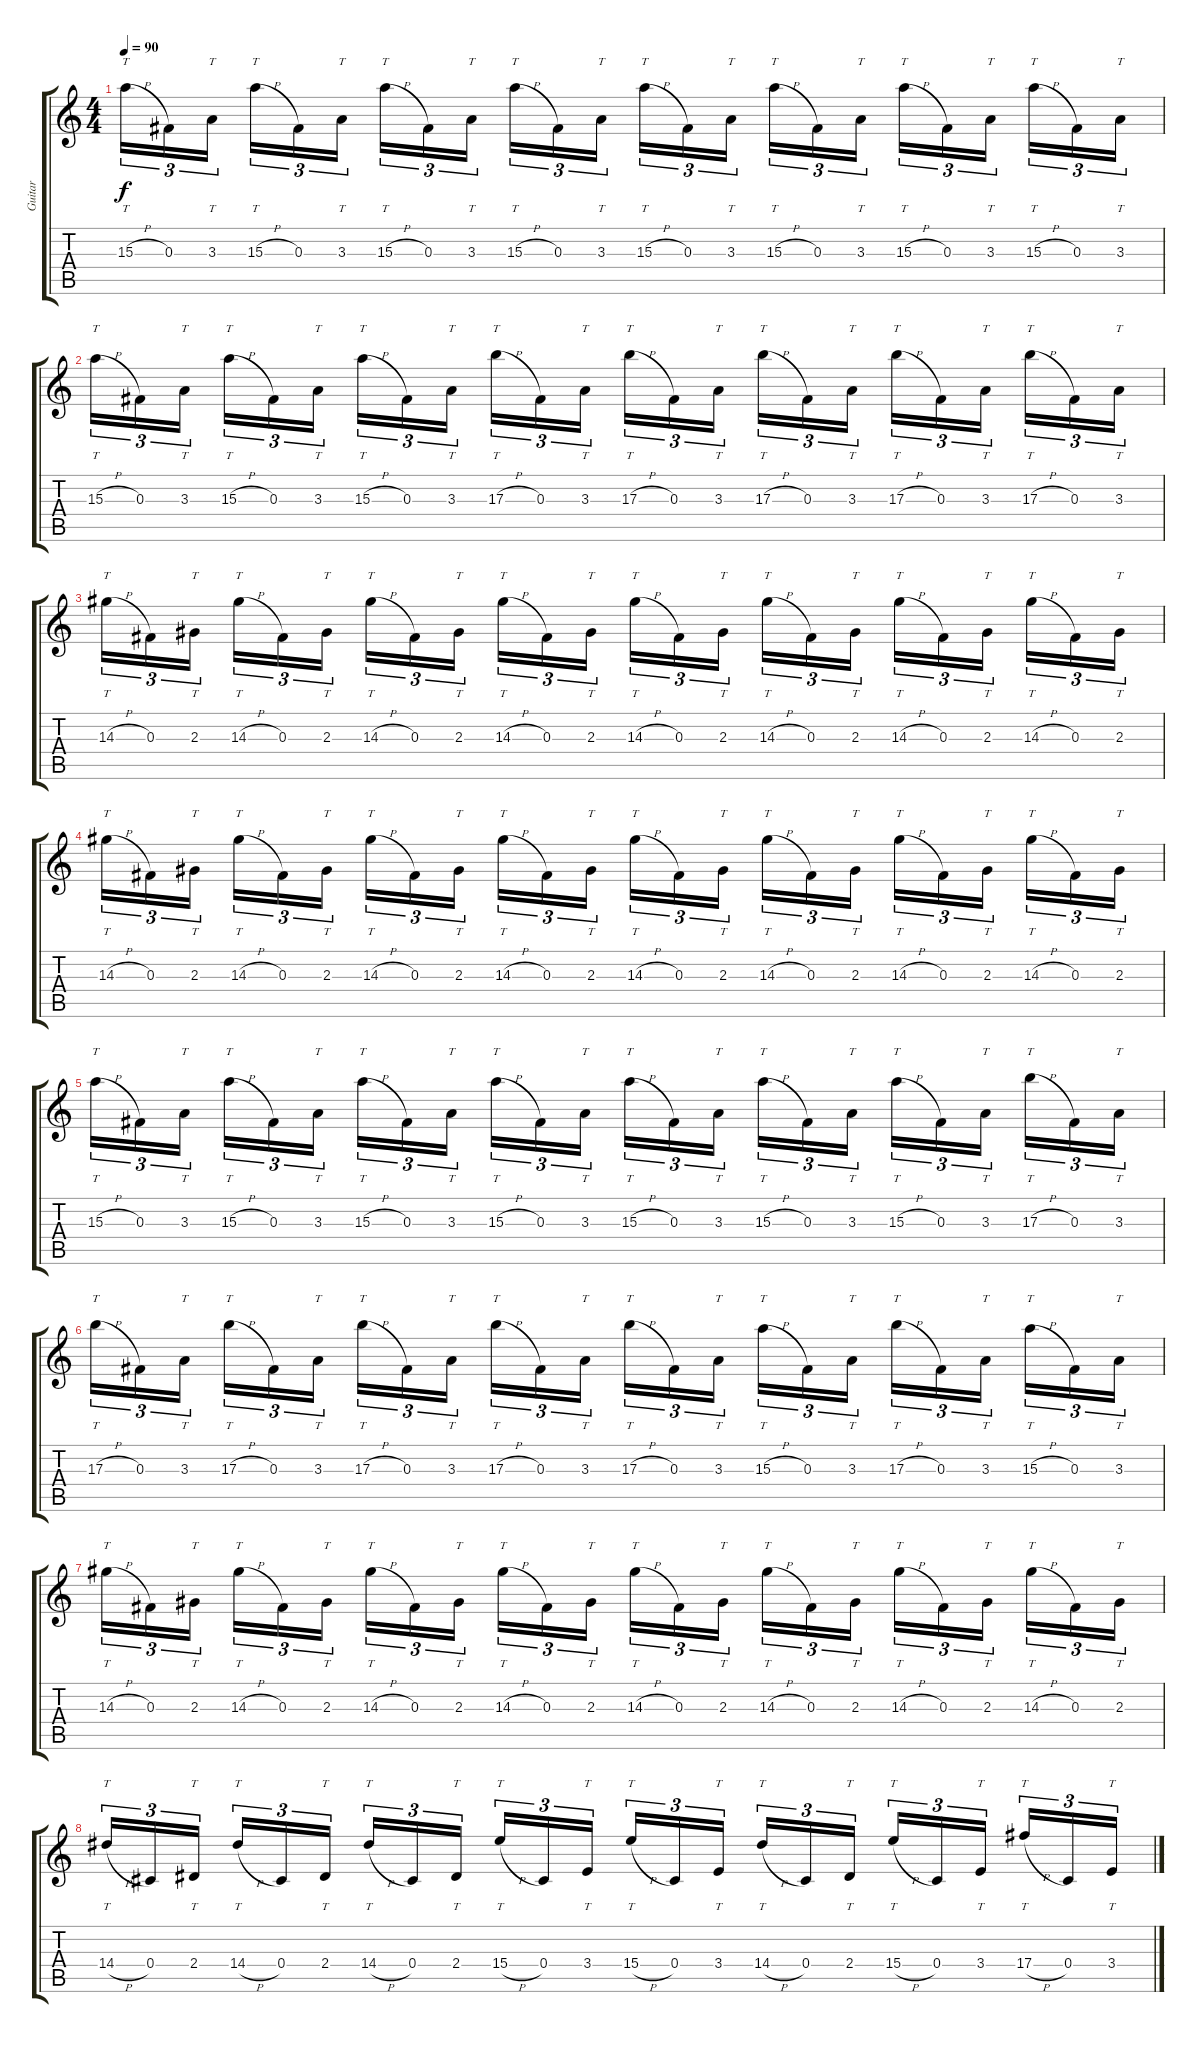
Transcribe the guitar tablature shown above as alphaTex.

\track ("Guitar" "Guitar") {instrument electricguitarclean}
\staff {score tabs}
\tuning (Eb4 Bb3 Gb3 Db3 Ab2 Eb2) {hide}
\ts (4 4)
\tempo 90
\clef g2
\ks c
15.3{h}.16{tt tu (3 2) dy f} 0.3.16{tu (3 2)} 3.3.16{tt tu (3 2) beam splitsecondary} 15.3{h}.16{tt tu (3 2)} 0.3.16{tu (3 2)} 3.3.16{tt tu (3 2)} 15.3{h}.16{tt tu (3 2)} 0.3.16{tu (3 2)} 3.3.16{tt tu (3 2) beam splitsecondary} 15.3{h}.16{tt tu (3 2)} 0.3.16{tu (3 2)} 3.3.16{tt tu (3 2)} 15.3{h}.16{tt tu (3 2)} 0.3.16{tu (3 2)} 3.3.16{tt tu (3 2) beam splitsecondary} 15.3{h}.16{tt tu (3 2)} 0.3.16{tu (3 2)} 3.3.16{tt tu (3 2)} 15.3{h}.16{tt tu (3 2)} 0.3.16{tu (3 2)} 3.3.16{tt tu (3 2) beam splitsecondary} 15.3{h}.16{tt tu (3 2)} 0.3.16{tu (3 2)} 3.3.16{tt tu (3 2)} |
15.3{h}.16{tt tu (3 2)} 0.3.16{tu (3 2)} 3.3.16{tt tu (3 2) beam splitsecondary} 15.3{h}.16{tt tu (3 2)} 0.3.16{tu (3 2)} 3.3.16{tt tu (3 2)} 15.3{h}.16{tt tu (3 2)} 0.3.16{tu (3 2)} 3.3.16{tt tu (3 2) beam splitsecondary} 17.3{h}.16{tt tu (3 2)} 0.3.16{tu (3 2)} 3.3.16{tt tu (3 2)} 17.3{h}.16{tt tu (3 2)} 0.3.16{tu (3 2)} 3.3.16{tt tu (3 2) beam splitsecondary} 17.3{h}.16{tt tu (3 2)} 0.3.16{tu (3 2)} 3.3.16{tt tu (3 2)} 17.3{h}.16{tt tu (3 2)} 0.3.16{tu (3 2)} 3.3.16{tt tu (3 2) beam splitsecondary} 17.3{h}.16{tt tu (3 2)} 0.3.16{tu (3 2)} 3.3.16{tt tu (3 2)} |
14.3{h}.16{tt tu (3 2)} 0.3.16{tu (3 2)} 2.3.16{tt tu (3 2) beam splitsecondary} 14.3{h}.16{tt tu (3 2)} 0.3.16{tu (3 2)} 2.3.16{tt tu (3 2)} 14.3{h}.16{tt tu (3 2)} 0.3.16{tu (3 2)} 2.3.16{tt tu (3 2) beam splitsecondary} 14.3{h}.16{tt tu (3 2)} 0.3.16{tu (3 2)} 2.3.16{tt tu (3 2)} 14.3{h}.16{tt tu (3 2)} 0.3.16{tu (3 2)} 2.3.16{tt tu (3 2) beam splitsecondary} 14.3{h}.16{tt tu (3 2)} 0.3.16{tu (3 2)} 2.3.16{tt tu (3 2)} 14.3{h}.16{tt tu (3 2)} 0.3.16{tu (3 2)} 2.3.16{tt tu (3 2) beam splitsecondary} 14.3{h}.16{tt tu (3 2)} 0.3.16{tu (3 2)} 2.3.16{tt tu (3 2)} |
14.3{h}.16{tt tu (3 2)} 0.3.16{tu (3 2)} 2.3.16{tt tu (3 2) beam splitsecondary} 14.3{h}.16{tt tu (3 2)} 0.3.16{tu (3 2)} 2.3.16{tt tu (3 2)} 14.3{h}.16{tt tu (3 2)} 0.3.16{tu (3 2)} 2.3.16{tt tu (3 2) beam splitsecondary} 14.3{h}.16{tt tu (3 2)} 0.3.16{tu (3 2)} 2.3.16{tt tu (3 2)} 14.3{h}.16{tt tu (3 2)} 0.3.16{tu (3 2)} 2.3.16{tt tu (3 2) beam splitsecondary} 14.3{h}.16{tt tu (3 2)} 0.3.16{tu (3 2)} 2.3.16{tt tu (3 2)} 14.3{h}.16{tt tu (3 2)} 0.3.16{tu (3 2)} 2.3.16{tt tu (3 2) beam splitsecondary} 14.3{h}.16{tt tu (3 2)} 0.3.16{tu (3 2)} 2.3.16{tt tu (3 2)} |
15.3{h}.16{tt tu (3 2)} 0.3.16{tu (3 2)} 3.3.16{tt tu (3 2) beam splitsecondary} 15.3{h}.16{tt tu (3 2)} 0.3.16{tu (3 2)} 3.3.16{tt tu (3 2)} 15.3{h}.16{tt tu (3 2)} 0.3.16{tu (3 2)} 3.3.16{tt tu (3 2) beam splitsecondary} 15.3{h}.16{tt tu (3 2)} 0.3.16{tu (3 2)} 3.3.16{tt tu (3 2)} 15.3{h}.16{tt tu (3 2)} 0.3.16{tu (3 2)} 3.3.16{tt tu (3 2) beam splitsecondary} 15.3{h}.16{tt tu (3 2)} 0.3.16{tu (3 2)} 3.3.16{tt tu (3 2)} 15.3{h}.16{tt tu (3 2)} 0.3.16{tu (3 2)} 3.3.16{tt tu (3 2) beam splitsecondary} 17.3{h}.16{tt tu (3 2)} 0.3.16{tu (3 2)} 3.3.16{tt tu (3 2)} |
17.3{h}.16{tt tu (3 2)} 0.3.16{tu (3 2)} 3.3.16{tt tu (3 2) beam splitsecondary} 17.3{h}.16{tt tu (3 2)} 0.3.16{tu (3 2)} 3.3.16{tt tu (3 2)} 17.3{h}.16{tt tu (3 2)} 0.3.16{tu (3 2)} 3.3.16{tt tu (3 2) beam splitsecondary} 17.3{h}.16{tt tu (3 2)} 0.3.16{tu (3 2)} 3.3.16{tt tu (3 2)} 17.3{h}.16{tt tu (3 2)} 0.3.16{tu (3 2)} 3.3.16{tt tu (3 2) beam splitsecondary} 15.3{h}.16{tt tu (3 2)} 0.3.16{tu (3 2)} 3.3.16{tt tu (3 2)} 17.3{h}.16{tt tu (3 2)} 0.3.16{tu (3 2)} 3.3.16{tt tu (3 2) beam splitsecondary} 15.3{h}.16{tt tu (3 2)} 0.3.16{tu (3 2)} 3.3.16{tt tu (3 2)} |
14.3{h}.16{tt tu (3 2)} 0.3.16{tu (3 2)} 2.3.16{tt tu (3 2) beam splitsecondary} 14.3{h}.16{tt tu (3 2)} 0.3.16{tu (3 2)} 2.3.16{tt tu (3 2)} 14.3{h}.16{tt tu (3 2)} 0.3.16{tu (3 2)} 2.3.16{tt tu (3 2) beam splitsecondary} 14.3{h}.16{tt tu (3 2)} 0.3.16{tu (3 2)} 2.3.16{tt tu (3 2)} 14.3{h}.16{tt tu (3 2)} 0.3.16{tu (3 2)} 2.3.16{tt tu (3 2) beam splitsecondary} 14.3{h}.16{tt tu (3 2)} 0.3.16{tu (3 2)} 2.3.16{tt tu (3 2)} 14.3{h}.16{tt tu (3 2)} 0.3.16{tu (3 2)} 2.3.16{tt tu (3 2) beam splitsecondary} 14.3{h}.16{tt tu (3 2)} 0.3.16{tu (3 2)} 2.3.16{tt tu (3 2)} |
14.4{h}.16{tt tu (3 2)} 0.4.16{tu (3 2)} 2.4.16{tt tu (3 2) beam splitsecondary} 14.4{h}.16{tt tu (3 2)} 0.4.16{tu (3 2)} 2.4.16{tt tu (3 2)} 14.4{h}.16{tt tu (3 2)} 0.4.16{tu (3 2)} 2.4.16{tt tu (3 2) beam splitsecondary} 15.4{h}.16{tt tu (3 2)} 0.4.16{tu (3 2)} 3.4.16{tt tu (3 2)} 15.4{h}.16{tt tu (3 2)} 0.4.16{tu (3 2)} 3.4.16{tt tu (3 2) beam splitsecondary} 14.4{h}.16{tt tu (3 2)} 0.4.16{tu (3 2)} 2.4.16{tt tu (3 2)} 15.4{h}.16{tt tu (3 2)} 0.4.16{tu (3 2)} 3.4.16{tt tu (3 2) beam splitsecondary} 17.4{h}.16{tt tu (3 2)} 0.4.16{tu (3 2)} 3.4.16{tt tu (3 2)}
